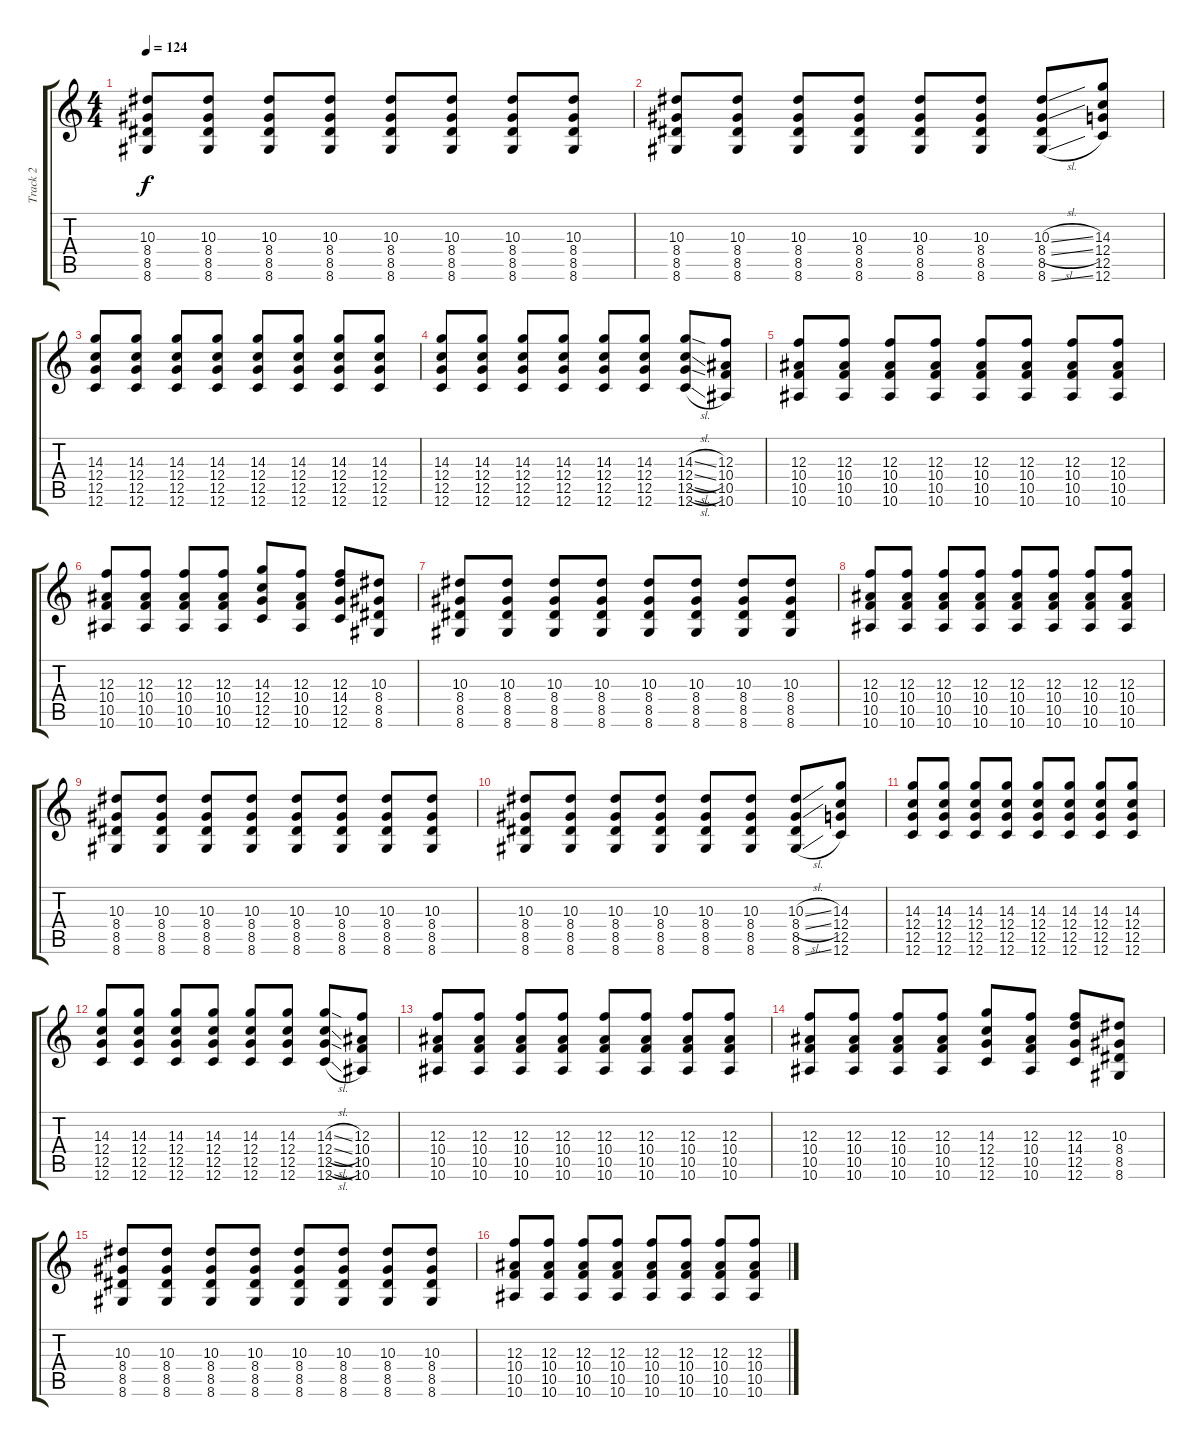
\track ("Track 2" "Track 2") {instrument distortionguitar}
\staff {score tabs}
\tuning (D4 A3 F3 C3 G2 C2) {hide}
\ts (4 4)
\tempo 124
\clef g2
\ks c
(10.3 8.4 8.5 8.6).8{dy f volume 13} (10.3 8.4 8.5 8.6).8 (10.3 8.4 8.5 8.6).8 (10.3 8.4 8.5 8.6).8 (10.3 8.4 8.5 8.6).8 (10.3 8.4 8.5 8.6).8 (10.3 8.4 8.5 8.6).8 (10.3 8.4 8.5 8.6).8 |
(10.3 8.4 8.5 8.6).8 (10.3 8.4 8.5 8.6).8 (10.3 8.4 8.5 8.6).8 (10.3 8.4 8.5 8.6).8 (10.3 8.4 8.5 8.6).8 (10.3 8.4 8.5 8.6).8 (10.3{sl} 8.4{sl} 8.5 8.6{sl}).8 (14.3 12.4 12.5 12.6).8 |
(14.3 12.4 12.5 12.6).8 (14.3 12.4 12.5 12.6).8 (14.3 12.4 12.5 12.6).8 (14.3 12.4 12.5 12.6).8 (14.3 12.4 12.5 12.6).8 (14.3 12.4 12.5 12.6).8 (14.3 12.4 12.5 12.6).8 (14.3 12.4 12.5 12.6).8 |
(14.3 12.4 12.5 12.6).8 (14.3 12.4 12.5 12.6).8 (14.3 12.4 12.5 12.6).8 (14.3 12.4 12.5 12.6).8 (14.3 12.4 12.5 12.6).8 (14.3 12.4 12.5 12.6).8 (14.3{sl} 12.4{sl} 12.5{sl} 12.6{sl}).8 (12.3 10.4 10.5 10.6).8 |
(12.3 10.4 10.5 10.6).8 (12.3 10.4 10.5 10.6).8 (12.3 10.4 10.5 10.6).8 (12.3 10.4 10.5 10.6).8 (12.3 10.4 10.5 10.6).8 (12.3 10.4 10.5 10.6).8 (12.3 10.4 10.5 10.6).8 (12.3 10.4 10.5 10.6).8 |
(12.3 10.4 10.5 10.6).8 (12.3 10.4 10.5 10.6).8 (12.3 10.4 10.5 10.6).8 (12.3 10.4 10.5 10.6).8 (14.3 12.4 12.5 12.6).8 (12.3 10.4 10.5 10.6).8 (12.3 14.4 12.5 12.6).8 (10.3 8.4 8.5 8.6).8 |
(10.3 8.4 8.5 8.6).8 (10.3 8.4 8.5 8.6).8 (10.3 8.4 8.5 8.6).8 (10.3 8.4 8.5 8.6).8 (10.3 8.4 8.5 8.6).8 (10.3 8.4 8.5 8.6).8 (10.3 8.4 8.5 8.6).8 (10.3 8.4 8.5 8.6).8 |
(12.3 10.4 10.5 10.6).8 (12.3 10.4 10.5 10.6).8 (12.3 10.4 10.5 10.6).8 (12.3 10.4 10.5 10.6).8 (12.3 10.4 10.5 10.6).8 (12.3 10.4 10.5 10.6).8 (12.3 10.4 10.5 10.6).8 (12.3 10.4 10.5 10.6).8 |
(10.3 8.4 8.5 8.6).8{volume 13} (10.3 8.4 8.5 8.6).8 (10.3 8.4 8.5 8.6).8 (10.3 8.4 8.5 8.6).8 (10.3 8.4 8.5 8.6).8 (10.3 8.4 8.5 8.6).8 (10.3 8.4 8.5 8.6).8 (10.3 8.4 8.5 8.6).8 |
(10.3 8.4 8.5 8.6).8 (10.3 8.4 8.5 8.6).8 (10.3 8.4 8.5 8.6).8 (10.3 8.4 8.5 8.6).8 (10.3 8.4 8.5 8.6).8 (10.3 8.4 8.5 8.6).8 (10.3{sl} 8.4{sl} 8.5 8.6{sl}).8 (14.3 12.4 12.5 12.6).8 |
(14.3 12.4 12.5 12.6).8 (14.3 12.4 12.5 12.6).8 (14.3 12.4 12.5 12.6).8 (14.3 12.4 12.5 12.6).8 (14.3 12.4 12.5 12.6).8 (14.3 12.4 12.5 12.6).8 (14.3 12.4 12.5 12.6).8 (14.3 12.4 12.5 12.6).8 |
(14.3 12.4 12.5 12.6).8 (14.3 12.4 12.5 12.6).8 (14.3 12.4 12.5 12.6).8 (14.3 12.4 12.5 12.6).8 (14.3 12.4 12.5 12.6).8 (14.3 12.4 12.5 12.6).8 (14.3{sl} 12.4{sl} 12.5{sl} 12.6{sl}).8 (12.3 10.4 10.5 10.6).8 |
(12.3 10.4 10.5 10.6).8 (12.3 10.4 10.5 10.6).8 (12.3 10.4 10.5 10.6).8 (12.3 10.4 10.5 10.6).8 (12.3 10.4 10.5 10.6).8 (12.3 10.4 10.5 10.6).8 (12.3 10.4 10.5 10.6).8 (12.3 10.4 10.5 10.6).8 |
(12.3 10.4 10.5 10.6).8 (12.3 10.4 10.5 10.6).8 (12.3 10.4 10.5 10.6).8 (12.3 10.4 10.5 10.6).8 (14.3 12.4 12.5 12.6).8 (12.3 10.4 10.5 10.6).8 (12.3 14.4 12.5 12.6).8 (10.3 8.4 8.5 8.6).8 |
(10.3 8.4 8.5 8.6).8 (10.3 8.4 8.5 8.6).8 (10.3 8.4 8.5 8.6).8 (10.3 8.4 8.5 8.6).8 (10.3 8.4 8.5 8.6).8 (10.3 8.4 8.5 8.6).8 (10.3 8.4 8.5 8.6).8 (10.3 8.4 8.5 8.6).8 |
(12.3 10.4 10.5 10.6).8 (12.3 10.4 10.5 10.6).8 (12.3 10.4 10.5 10.6).8 (12.3 10.4 10.5 10.6).8 (12.3 10.4 10.5 10.6).8 (12.3 10.4 10.5 10.6).8 (12.3 10.4 10.5 10.6).8 (12.3 10.4 10.5 10.6).8
